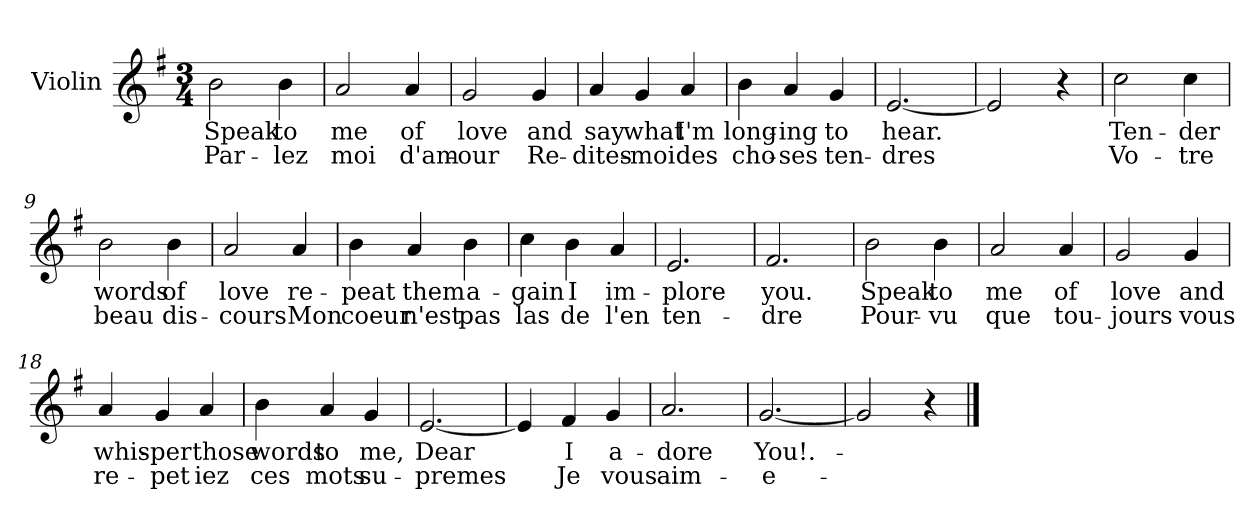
**kern	**text	**text
*part1	*part1	*part1
*staff1	*staff1	*staff1
*I"Violin	*	*
*I'Vln	*	*
*clefG2	*	*
*k[f#]	*	*
*G:	*	*
*M3/4	*	*
=1	=1	=1
2b\	Speak	Par-
4b\	to	-lez
=2	=2	=2
2a/	me	moi
4a/	of	d'am-
=3	=3	=3
2g/	love	-our
4g/	and	Re-
=4	=4	=4
4a/	say	-dites-
4g/	what	-moi
4a/	I'm	des
!!LO:LB:g=z
=5	=5	=5
4b\	long-	cho-
4a/	-ing	-ses
4g/	to	ten-
=6	=6	=6
[2.e/	hear.	-dres
=7	=7	=7
2e/]	.	.
4r	.	.
=8	=8	=8
2cc\	Ten-	Vo-
4cc\	-der	-tre
!!LO:LB:g=z
=9	=9	=9
2b\	words	beau
4b\	of	dis-
=10	=10	=10
2a/	love	-cours
4a/	re-	Mon
=11	=11	=11
4b\	-peat	coeur
4a/	them	n'est
4b\	a-	pas
=12	=12	=12
4cc\	-gain	las
4b\	I	de
4a/	im-	l'en
!!LO:LB:g=z
=13	=13	=13
2.e/	-plore	ten-
=14	=14	=14
2.f#/	you.	-dre
=15	=15	=15
2b\	Speak	Pour-
4b\	to	-vu
=16	=16	=16
2a/	me	que
4a/	of	tou-
!!LO:LB:g=z
=17	=17	=17
2g/	love	-jours
4g/	and	vous
=18	=18	=18
4a/	whis-	re-
4g/	-per	-pet
4a/	those	iez
=19	=19	=19
4b\	words	ces
4a/	to	mots
4g/	me,	su-
=20	=20	=20
[2.e/	Dear	-premes
!!LO:LB:g=z
=21	=21	=21
4e/]	.	.
4f#/	I	Je
4g/	a-	vous
=22	=22	=22
2.a/	-dore	aim-
=23	=23	=23
[2.g/	You!.-	-e-
=24	=24	=24
2g/]	.	.
4r	.	.
==	==	==
*-	*-	*-
